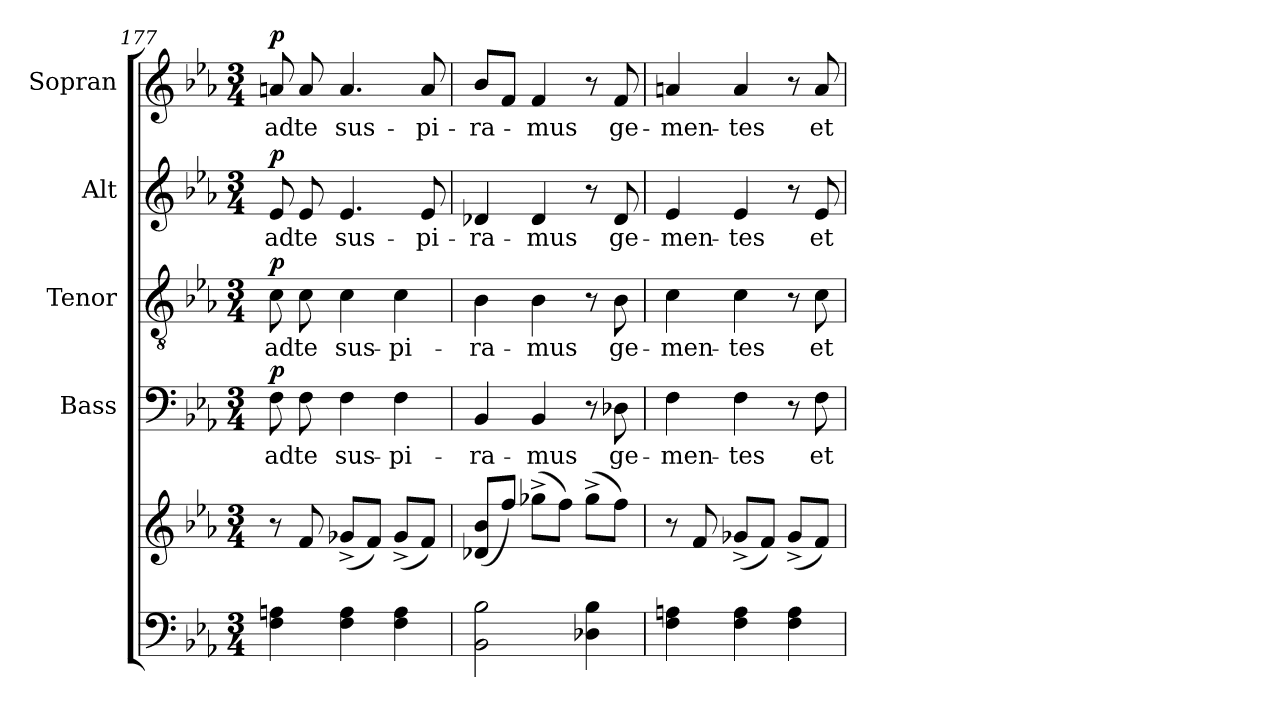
**kern	**kern	**kern	**text	**dynam	**kern	**text	**dynam	**kern	**text	**dynam	**kern	**text	**dynam
*part5	*part5	*part4	*part4	*part4	*part3	*part3	*part3	*part2	*part2	*part2	*part1	*part1	*part1
*staff6	*staff5	*staff4	*staff4	*staff4	*staff3	*staff3	*staff3	*staff2	*staff2	*staff2	*staff1	*staff1	*staff1
*	*	*I"Bass	*	*	*I"Tenor	*	*	*I"Alt	*	*	*I"Sopran	*	*
*	*	*I'B.	*	*	*I'T.	*	*	*I'A.	*	*	*I'S.	*	*
*clefF4	*clefG2	*clefF4	*	*	*clefGv2	*	*	*clefG2	*	*	*clefG2	*	*
*k[b-e-a-]	*k[b-e-a-]	*k[b-e-a-]	*	*	*k[b-e-a-]	*	*	*k[b-e-a-]	*	*	*k[b-e-a-]	*	*
*E-:	*E-:	*E-:	*	*	*E-:	*	*	*E-:	*	*	*E-:	*	*
*M3/4	*M3/4	*M3/4	*	*	*M3/4	*	*	*M3/4	*	*	*M3/4	*	*
=177	=177	=177	=177	=177	=177	=177	=177	=177	=177	=177	=177	=177	=177
!	!	!	!LO:LY:b	!LO:DY:a	!	!LO:LY:b	!LO:DY:a	!	!LO:LY:b	!LO:DY:a	!	!LO:LY:b	!LO:DY:a
4F\ 4An\	8r	8F\	ad	p	8c\	ad	p	8e-/	ad	p	8an/	ad	p
!	!	!	!LO:LY:b	!	!	!LO:LY:b	!	!	!LO:LY:b	!	!	!LO:LY:b	!
.	8f/	8F\	te	.	8c\	te	.	8e-/	te	.	8a/	te	.
!	!	!	!LO:LY:b	!	!	!LO:LY:b	!	!	!LO:LY:b	!	!	!LO:LY:b	!
4F\ 4A\	(<8g-X^</L	4F\	sus-	.	4c\	sus-	.	4.e-/	sus-	.	4.a/	sus-	.
.	8f/J)	.	.	.	.	.	.	.	.	.	.	.	.
!	!	!	!LO:LY:b	!	!	!LO:LY:b	!	!	!	!	!	!	!
4F\ 4A\	(<8g-^</L	4F\	-pi-	.	4c\	-pi-	.	.	.	.	.	.	.
!	!	!	!	!	!	!	!	!	!LO:LY:b	!	!	!LO:LY:b	!
.	8f/J)	.	.	.	.	.	.	8e-/	-pi-	.	8a/	-pi-	.
!!LO:PB:g=z
=178	=178	=178	=178	=178	=178	=178	=178	=178	=178	=178	=178	=178	=178
!	!	!	!LO:LY:b	!	!	!LO:LY:b	!	!	!LO:LY:b	!	!	!LO:LY:b	!
2BB-\ 2B-\	(<8d-X/ 8b-/L	4BB-/	-ra-	.	4B-\	-ra-	.	4d-X/	-ra-	.	8b-/L	-ra-	.
.	8ff/J)	.	.	.	.	.	.	.	.	.	8f/J	.	.
!	!	!	!LO:LY:b	!	!	!LO:LY:b	!	!	!LO:LY:b	!	!	!LO:LY:b	!
.	(>8gg-X^>\L	4BB-/	-mus	.	4B-\	-mus	.	4d-/	-mus	.	4f/	-mus	.
.	8ff\J)	.	.	.	.	.	.	.	.	.	.	.	.
4D-X\ 4B-\	(>8gg-^>\L	8r	.	.	8r	.	.	8r	.	.	8r	.	.
!	!	!	!LO:LY:b	!	!	!LO:LY:b	!	!	!LO:LY:b	!	!	!LO:LY:b	!
.	8ff\J)	8D-X\	ge-	.	8B-\	ge-	.	8d-/	ge-	.	8f/	ge-	.
=179	=179	=179	=179	=179	=179	=179	=179	=179	=179	=179	=179	=179	=179
!	!	!	!LO:LY:b	!	!	!LO:LY:b	!	!	!LO:LY:b	!	!	!LO:LY:b	!
4F\ 4An\	8r	4F\	-men-	.	4c\	-men-	.	4e-/	-men-	.	4an/	-men-	.
.	8f/	.	.	.	.	.	.	.	.	.	.	.	.
!	!	!	!LO:LY:b	!	!	!LO:LY:b	!	!	!LO:LY:b	!	!	!LO:LY:b	!
4F\ 4A\	(<8g-X^</L	4F\	-tes	.	4c\	-tes	.	4e-/	-tes	.	4a/	-tes	.
.	8f/J)	.	.	.	.	.	.	.	.	.	.	.	.
4F\ 4A\	(<8g-^</L	8r	.	.	8r	.	.	8r	.	.	8r	.	.
!	!	!	!LO:LY:b	!	!	!LO:LY:b	!	!	!LO:LY:b	!	!	!LO:LY:b	!
.	8f/J)	8F\	et	.	8c\	et	.	8e-/	et	.	8a/	et	.
=	=	=	=	=	=	=	=	=	=	=	=	=	=
*-	*-	*-	*-	*-	*-	*-	*-	*-	*-	*-	*-	*-	*-
